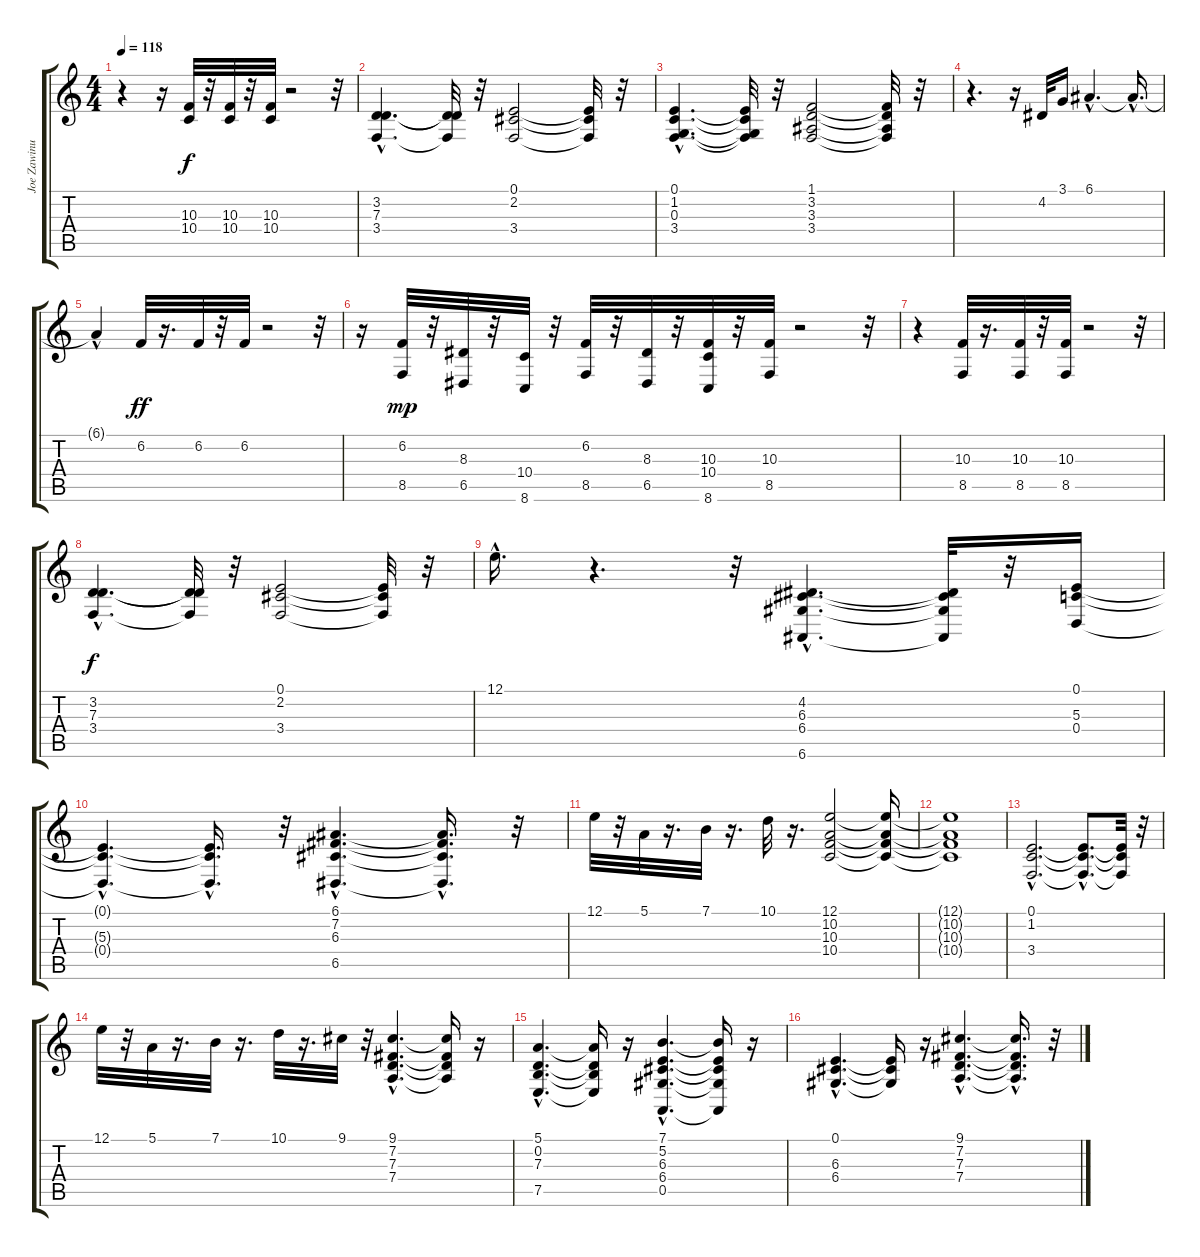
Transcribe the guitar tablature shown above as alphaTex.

\track ("Joe Zawinul" "Joe Zawinu") {instrument electricpiano2}
\staff {score tabs}
\tuning (E4 B3 G3 D3 A2 E2) {hide}
\ts (4 4)
\tempo 118
\clef g2
\ks c
r.4{dy f} r.16 (10.3 10.4).32 r.32 (10.3 10.4).32 r.32 (10.3 10.4).32 r.2 r.32 |
(3.2{hac} 7.3{hac} 3.4{hac}).4{d} (3.2{t} 7.3{t} 3.4{t}).32 r.32 (0.1 2.2 3.4).2 (0.1{t} 2.2{t} 3.4{t}).32 r.32 |
(0.1{hac} 1.2{hac} 0.3{hac} 3.4{hac}).4{d} (0.1{t} 1.2{t} 0.3{t} 3.4{t}).32 r.32 (1.1 3.2 3.3 3.4).2 (1.1{t} 3.2{t} 3.3{t} 3.4{t}).32 r.32 |
r.4{d} r.16 4.2.32 3.1.16 6.1{hac}.4{d} 6.1{hac t}.16{d} |
6.1{hac t}.4 6.2.32{dy ff} r.16{d} 6.2.32 r.32 6.2.32 r.2 r.32 |
r.16 (6.2 8.5).32{dy mp} r.32 (8.3 6.5).32 r.32 (10.4 8.6).32 r.32 (6.2 8.5).32 r.32 (8.3 6.5).32 r.32 (10.3 10.4 8.6).32 r.32 (10.3 8.5).32 r.2 r.32 |
r.4 (10.3 8.5).32 r.16{d} (10.3 8.5).32 r.32 (10.3 8.5).32 r.2 r.32 |
(3.2{hac} 7.3{hac} 3.4{hac}).4{d dy f} (3.2{t} 7.3{t} 3.4{t}).32 r.32 (0.1 2.2 3.4).2 (0.1{t} 2.2{t} 3.4{t}).32 r.32 |
12.1{hac}.16{d} r.4{d} r.32 (4.2{hac} 6.3{hac} 6.4{hac} 6.6{hac}).4{d} (4.2{t} 6.3{t} 6.4{t} 6.6{t}).32 r.32 (0.1 5.3 0.4).16 |
(0.1{hac t} 5.3{hac t} 0.4{hac t}).4{d} (0.1{hac t} 5.3{hac t} 0.4{hac t}).16{d} r.32 (6.1{hac} 7.2{hac} 6.3{hac} 6.5{hac}).4{d} (6.1{hac t} 7.2{hac t} 6.3{hac t} 6.5{hac t}).16{d} r.32 |
12.1.32 r.32 5.1.32 r.16{d} 7.1.32 r.16{d} 10.1.32 r.16{d} (12.1 10.2 10.3 10.4).2 (12.1{t} 10.2{t} 10.3{t} 10.4{t}).16 |
(12.1{t} 10.2{t} 10.3{t} 10.4{t}).1 |
(0.1{hac} 1.2{hac} 3.4{hac}).2{d} (0.1{hac t} 1.2{hac t} 3.4{hac t}).8{d} (0.1{t} 1.2{t} 3.4{t}).32 r.32 |
12.1.32 r.32 5.1.32 r.16{d} 7.1.32 r.16{d} 10.1.32 r.16{d} 9.1.32 r.32 (9.1{hac} 7.2{hac} 7.3{hac} 7.4{hac}).4{d} (9.1{t} 7.2{t} 7.3{t} 7.4{t}).16 r.16 |
(5.1{hac} 0.2{hac} 7.3{hac} 7.5{hac}).4{d} (5.1{t} 0.2{t} 7.3{t} 7.5{t}).16 r.16 (7.1{hac} 5.2{hac} 6.3{hac} 6.4{hac} 0.5{hac}).4{d} (7.1{t} 5.2{t} 6.3{t} 6.4{t} 0.5{t}).16 r.16 |
(0.1{hac} 6.3{hac} 6.4{hac}).4{d} (0.1{t} 6.3{t} 6.4{t}).16 r.16 (9.1{hac} 7.2{hac} 7.3{hac} 7.4{hac}).4{d} (9.1{hac t} 7.2{hac t} 7.3{hac t} 7.4{hac t}).16{d} r.32
